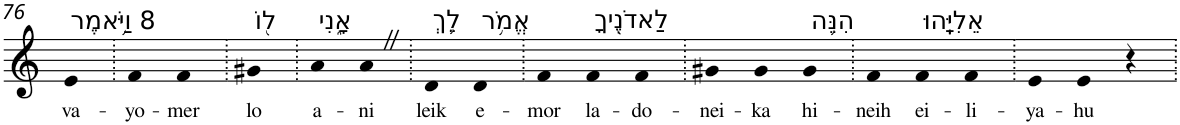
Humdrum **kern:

**kern	**text
*part1	*part1
*staff1	*staff1
*I"Piano	*
*I'Pno	*
!!LO:PB:g=z
*clefG2	*
*k[]	*
=76	=76
!LO:TX:a:t=8 וַיֹּ֥אמֶר	!
!	!LO:LY:b
4e	va-
=77.	=77.
!	!LO:LY:b
4f	-yo-
!	!LO:LY:b
4f	-mer
=78.	=78.
!LO:TX:a:t=ל֖וֹ	!
!	!LO:LY:b
4g#X	lo
=79.	=79.
!LO:TX:a:t=אָ֑נִי	!
!	!LO:LY:b
4a	a-
!	!LO:LY:b
4aZ	-ni
=80.	=80.
!LO:TX:a:t=לֵ֛ךְ	!
!	!LO:LY:b
4d	leik
!LO:TX:a:t=אֱמֹ֥ר	!
!	!LO:LY:b
4d	e-
=81.	=81.
!	!LO:LY:b
4f	-mor
!LO:TX:a:t=לַאדֹנֶ֖יךָ	!
!	!LO:LY:b
4f	la-
!	!LO:LY:b
4f	-do-
=82.	=82.
!	!LO:LY:b
4g#X	-nei-
!	!LO:LY:b
4g#	-ka
!LO:TX:a:t=הִנֵּ֥ה	!
!	!LO:LY:b
4g#	hi-
=83.	=83.
!	!LO:LY:b
4f	-neih
!LO:TX:a:t=אֵלִיָּֽהוּ	!
!	!LO:LY:b
4f	ei-
!	!LO:LY:b
4f	-li-
=84.	=84.
!	!LO:LY:b
4e	-ya-
!	!LO:LY:b
4e	-hu
4r	.
=.	=.
*-	*-
